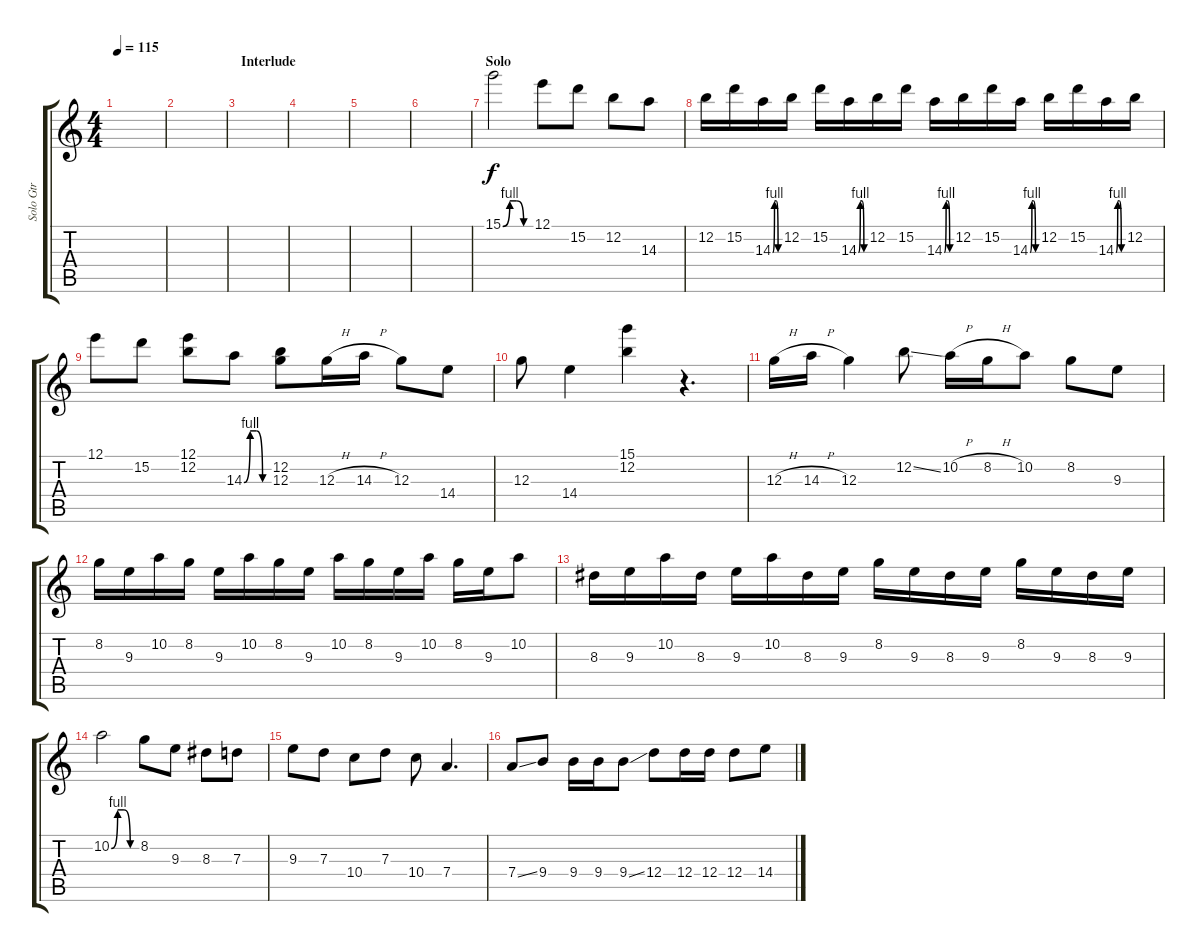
\track ("Solo Gtr" "Solo Gtr") {instrument overdrivenguitar}
\staff {score tabs}
\tuning (E4 B3 G3 D3 A2 E2) {hide}
\ts (4 4)
\tempo 115
\clef g2
\ks c
|
|
\section ("" "Interlude")
|
|
|
|
\section ("" "Solo")
15.1{be (custom 0 0 15 4 30 4 45 0 60 0)}.2 12.1.8 15.2.8 12.2.8 14.3.8 |
12.2.16 15.2.16 14.3{be (custom 0 0 15 4 30 4 45 0 60 0)}.16 12.2.16 15.2.16 14.3{be (custom 0 0 15 4 30 4 45 0 60 0)}.16 12.2.16 15.2.16 14.3{be (custom 0 0 15 4 30 4 45 0 60 0)}.16 12.2.16 15.2.16 14.3{be (custom 0 0 15 4 30 4 45 0 60 0)}.16 12.2.16 15.2.16 14.3{be (custom 0 0 15 4 30 4 45 0 60 0)}.16 12.2.16 |
12.1.8 15.2.8 (12.1 12.2).8 14.3{be (custom 0 0 15 4 30 4 45 0 60 0)}.8 (12.2 12.3).8 12.3{h}.16 14.3{h}.16 12.3.8 14.4.8 |
12.3.8 14.4.4 (15.1 12.2).4 r.4{d} |
12.3{h}.16 14.3{h}.16 12.3.4 12.2{ss}.8 10.2{h}.16 8.2{h}.16 10.2.8 8.2.8 9.3.8 |
8.2.16 9.3.16 10.2.16 8.2.16 9.3.16 10.2.16 8.2.16 9.3.16 10.2.16 8.2.16 9.3.16 10.2.16 8.2.16 9.3.16 10.2.8 |
8.3.16 9.3.16 10.2.16 8.3.16 9.3.16 10.2.16 8.3.16 9.3.16 8.2.16 9.3.16 8.3.16 9.3.16 8.2.16 9.3.16 8.3.16 9.3.16 |
10.2{be (custom 0 0 15 4 30 4 45 0 60 0)}.2 8.2.8 9.3.8 8.3.8 7.3.8 |
9.3.8 7.3.8 10.4.8 7.3.8 10.4.8 7.4.4{d} |
7.4{ss}.8 9.4.8 9.4.16 9.4.16 9.4{ss}.8 12.4.8 12.4.16 12.4.16 12.4.8 14.4.8
